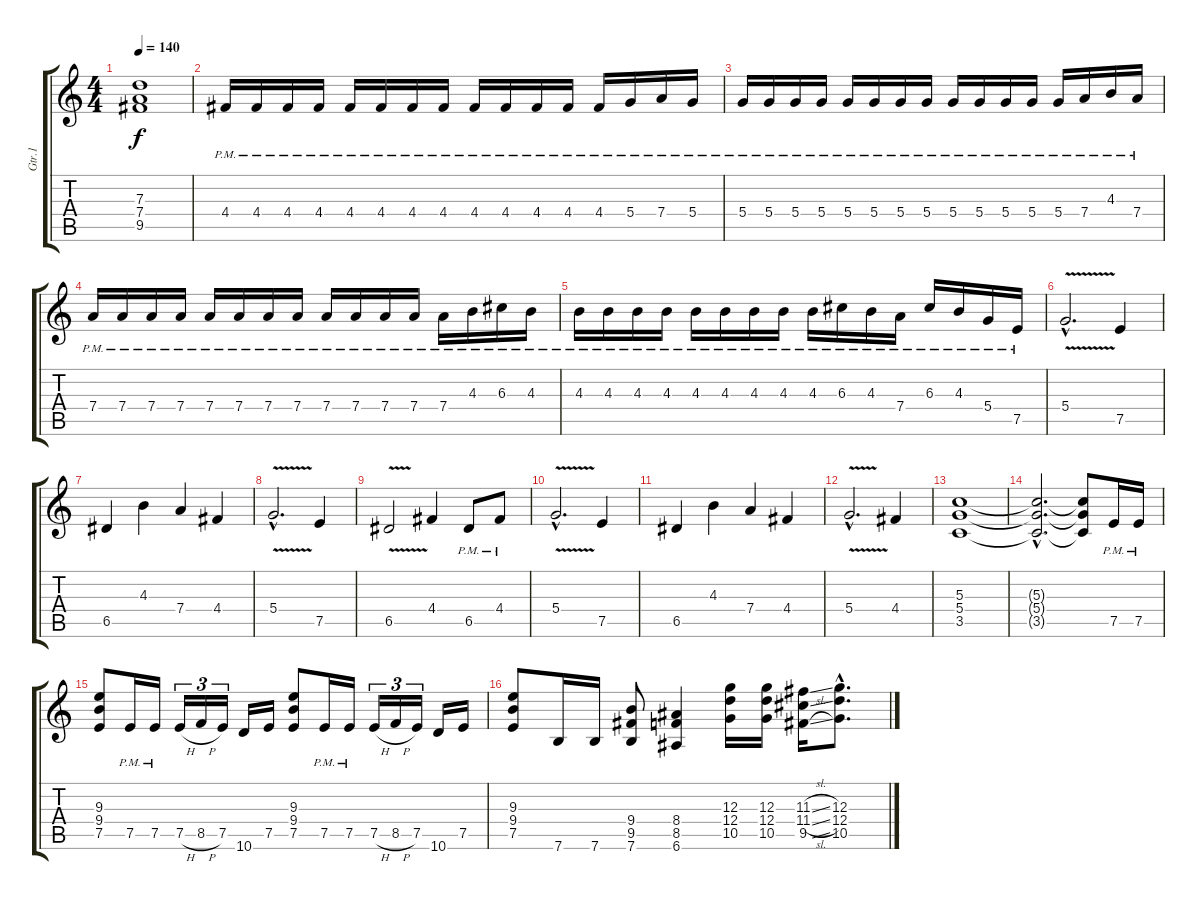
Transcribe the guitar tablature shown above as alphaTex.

\track ("Gtr.1" "Gtr.1") {instrument distortionguitar}
\staff {score tabs}
\tuning (E4 B3 G3 D3 A2 E2) {hide}
\ts (4 4)
\tempo 140
\clef g2
\ks c
(7.3 7.4 9.5).1{dy f} |
4.4{pm}.16 4.4{pm}.16 4.4{pm}.16 4.4{pm}.16 4.4{pm}.16 4.4{pm}.16 4.4{pm}.16 4.4{pm}.16 4.4{pm}.16 4.4{pm}.16 4.4{pm}.16 4.4{pm}.16 4.4{pm}.16 5.4{pm}.16 7.4{pm}.16 5.4{pm}.16 |
5.4{pm}.16 5.4{pm}.16 5.4{pm}.16 5.4{pm}.16 5.4{pm}.16 5.4{pm}.16 5.4{pm}.16 5.4{pm}.16 5.4{pm}.16 5.4{pm}.16 5.4{pm}.16 5.4{pm}.16 5.4{pm}.16 7.4{pm}.16 4.3{pm}.16 7.4{pm}.16 |
7.4{pm}.16 7.4{pm}.16 7.4{pm}.16 7.4{pm}.16 7.4{pm}.16 7.4{pm}.16 7.4{pm}.16 7.4{pm}.16 7.4{pm}.16 7.4{pm}.16 7.4{pm}.16 7.4{pm}.16 7.4{pm}.16 4.3{pm}.16 6.3{pm}.16 4.3{pm}.16 |
4.3{pm}.16 4.3{pm}.16 4.3{pm}.16 4.3{pm}.16 4.3{pm}.16 4.3{pm}.16 4.3{pm}.16 4.3{pm}.16 4.3{pm}.16 6.3{pm}.16 4.3{pm}.16 7.4{pm}.16 6.3{pm}.16 4.3{pm}.16 5.4{pm}.16 7.5{pm}.16 |
5.4{v hac}.2{d} 7.5.4 |
6.5.4 4.3.4 7.4.4 4.4.4 |
5.4{v hac}.2{d} 7.5.4 |
6.5{v}.2 4.4.4 6.5{pm}.8 4.4{pm}.8 |
5.4{v hac}.2{d} 7.5.4 |
6.5.4 4.3.4 7.4.4 4.4.4 |
5.4{v hac}.2{d} 4.4.4 |
(5.3 5.4 3.5).1 |
(5.3{hac t} 5.4{hac t} 3.5{hac t}).2{d} (5.3{t} 5.4{t} 3.5{t}).8 7.5{pm}.16 7.5{pm}.16 |
(9.3 9.4 7.5).8 7.5{pm}.16 7.5{pm}.16 7.5{h}.16{tu (3 2)} 8.5{h}.16{tu (3 2)} 7.5.16{tu (3 2)} 10.6.16 7.5.16 (9.3 9.4 7.5).8 7.5{pm}.16 7.5{pm}.16 7.5{h}.16{tu (3 2)} 8.5{h}.16{tu (3 2)} 7.5.16{tu (3 2)} 10.6.16 7.5.16 |
(9.3 9.4 7.5).8 7.6.16 7.6.16 (9.4 9.5 7.6).8 (8.4 8.5 6.6).4 (12.3 12.4 10.5).16 (12.3 12.4 10.5).16 (11.3{sl} 11.4{sl} 9.5{sl}).16 (12.3{hac} 12.4{hac} 10.5{hac}).8{d}
